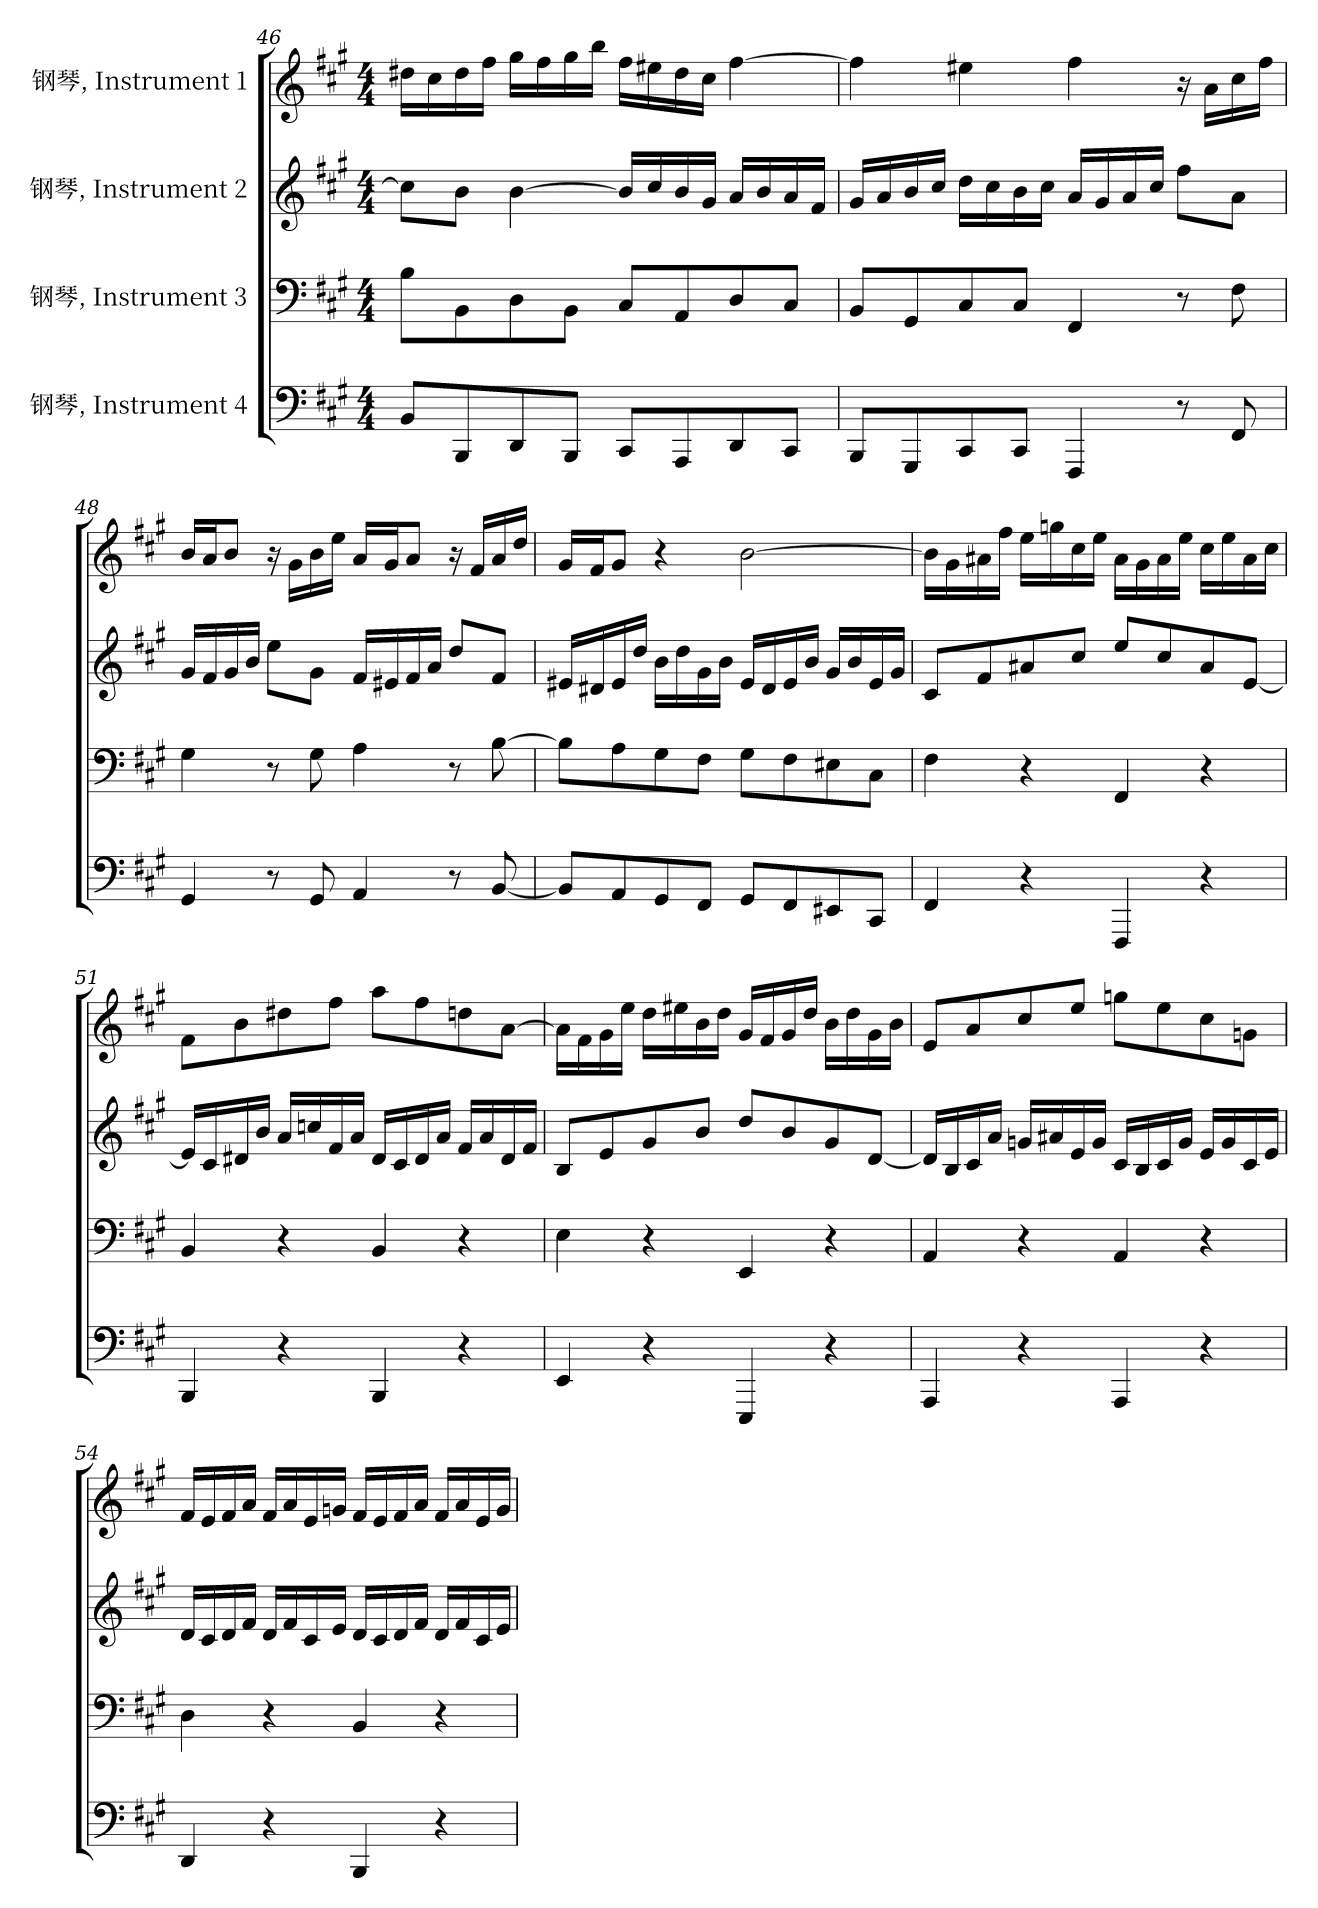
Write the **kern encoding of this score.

**kern	**kern	**kern	**kern
*part4	*part3	*part2	*part1
*staff4	*staff3	*staff2	*staff1
*I"钢琴, Instrument 4	*I"钢琴, Instrument 3	*I"钢琴, Instrument 2	*I"钢琴, Instrument 1
!!LO:LB:g=z
*clefF4	*clefF4	*clefG2	*clefG2
*k[f#c#g#]	*k[f#c#g#]	*k[f#c#g#]	*k[f#c#g#]
*M4/4	*M4/4	*M4/4	*M4/4
=46	=46	=46	=46
8BB/L	8B\L	8cc#\L]	16dd#X\LL
.	.	.	16cc#\
8BBB/	8BB\	8b\J	16dd#\
.	.	.	16ff#\JJ
8DD/	8D\	[4b\	16gg#\LL
.	.	.	16ff#\
8BBB/J	8BB\J	.	16gg#\
.	.	.	16bb\JJ
8CC#/L	8C#/L	16b/LL]	16ff#\LL
.	.	16cc#/	16ee#X\
8AAA/	8AA/	16b/	16dd#\
.	.	16g#/JJ	16cc#\JJ
8DD/	8D/	16a/LL	[4ff#\
.	.	16b/	.
8CC#/J	8C#/J	16a/	.
.	.	16f#/JJ	.
=47	=47	=47	=47
8BBB/L	8BB/L	16g#/LL	4ff#\]
.	.	16a/	.
8GGG#/	8GG#/	16b/	.
.	.	16cc#/JJ	.
8CC#/	8C#/	16dd\LL	4ee#X\
.	.	16cc#\	.
8CC#/J	8C#/J	16b\	.
.	.	16cc#\JJ	.
4FFF#/	4FF#/	16a/LL	4ff#\
.	.	16g#/	.
.	.	16a/	.
.	.	16cc#/JJ	.
8r	8r	8ff#\L	16r
.	.	.	16a\LL
8FF#/	8F#\	8a\J	16cc#\
.	.	.	16ff#\JJ
!!LO:LB:g=z
=48	=48	=48	=48
4GG#/	4G#\	16g#/LL	16b/LL
.	.	16f#/	16a/J
.	.	16g#/	8b/J
.	.	16b/JJ	.
8r	8r	8ee\L	16r
.	.	.	16g#\LL
8GG#/	8G#\	8g#\J	16b\
.	.	.	16ee\JJ
4AA/	4A\	16f#/LL	16a/LL
.	.	16e#X/	16g#/J
.	.	16f#/	8a/J
.	.	16a/JJ	.
8r	8r	8dd/L	16r
.	.	.	16f#/LL
[8BB/	[8B\	8f#/J	16a/
.	.	.	16dd/JJ
=49	=49	=49	=49
8BB/L]	8B\L]	16e#X/LL	16g#/LL
.	.	16d#X/	16f#/J
8AA/	8A\	16e#/	8g#/J
.	.	16dd/JJ	.
8GG#/	8G#\	16b\LL	4r
.	.	16dd\	.
8FF#/J	8F#\J	16g#\	.
.	.	16b\JJ	.
8GG#/L	8G#\L	16e#/LL	[2b\
.	.	16d#/	.
8FF#/	8F#\	16e#/	.
.	.	16b/JJ	.
8EE#X/	8E#X\	16g#/LL	.
.	.	16b/	.
8CC#/J	8C#\J	16e#/	.
.	.	16g#/JJ	.
!!LO:PB:g=z
=50	=50	=50	=50
4FF#/	4F#\	8c#/L	16b\LL]
.	.	.	16g#\
.	.	8f#/	16a#X\
.	.	.	16ff#\JJ
4r	4r	8a#X/	16ee\LL
.	.	.	16ggn\
.	.	8cc#/J	16cc#\
.	.	.	16ee\JJ
4FFF#/	4FF#/	8ee/L	16a#\LL
.	.	.	16g#\
.	.	8cc#/	16a#\
.	.	.	16ee\JJ
4r	4r	8a#/	16cc#\LL
.	.	.	16ee\
.	.	[8e/J	16a#\
.	.	.	16cc#\JJ
=51	=51	=51	=51
4BBB/	4BB/	16e/LL]	8f#\L
.	.	16c#/	.
.	.	16d#X/	8b\
.	.	16b/JJ	.
4r	4r	16a/LL	8dd#X\
.	.	16ccn/	.
.	.	16f#/	8ff#\J
.	.	16a/JJ	.
4BBB/	4BB/	16d#/LL	8aa\L
.	.	16c#/	.
.	.	16d#/	8ff#\
.	.	16a/JJ	.
4r	4r	16f#/LL	8ddn\
.	.	16a/	.
.	.	16d#/	[8a\J
.	.	16f#/JJ	.
!!LO:LB:g=z
=52	=52	=52	=52
4EE/	4E\	8B/L	16a\LL]
.	.	.	16f#\
.	.	8e/	16g#\
.	.	.	16ee\JJ
4r	4r	8g#/	16dd\LL
.	.	.	16ee#X\
.	.	8b/J	16b\
.	.	.	16dd\JJ
4EEE/	4EE/	8dd/L	16g#/LL
.	.	.	16f#/
.	.	8b/	16g#/
.	.	.	16dd/JJ
4r	4r	8g#/	16b\LL
.	.	.	16dd\
.	.	[8d/J	16g#\
.	.	.	16b\JJ
=53	=53	=53	=53
4AAA/	4AA/	16d/LL]	8e/L
.	.	16B/	.
.	.	16c#/	8a/
.	.	16a/JJ	.
4r	4r	16gn/LL	8cc#/
.	.	16a#X/	.
.	.	16e/	8ee/J
.	.	16g/JJ	.
4AAA/	4AA/	16c#/LL	8ggn\L
.	.	16B/	.
.	.	16c#/	8ee\
.	.	16g/JJ	.
4r	4r	16e/LL	8cc#\
.	.	16g/	.
.	.	16c#/	8gn\J
.	.	16e/JJ	.
!!LO:LB:g=z
=54	=54	=54	=54
4DD/	4D\	16d/LL	16f#/LL
.	.	16c#/	16e/
.	.	16d/	16f#/
.	.	16f#/JJ	16a/JJ
4r	4r	16d/LL	16f#/LL
.	.	16f#/	16a/
.	.	16c#/	16e/
.	.	16e/JJ	16gn/JJ
4BBB/	4BB/	16d/LL	16f#/LL
.	.	16c#/	16e/
.	.	16d/	16f#/
.	.	16f#/JJ	16a/JJ
4r	4r	16d/LL	16f#/LL
.	.	16f#/	16a/
.	.	16c#/	16e/
.	.	16e/JJ	16g/JJ
=	=	=	=
*-	*-	*-	*-
